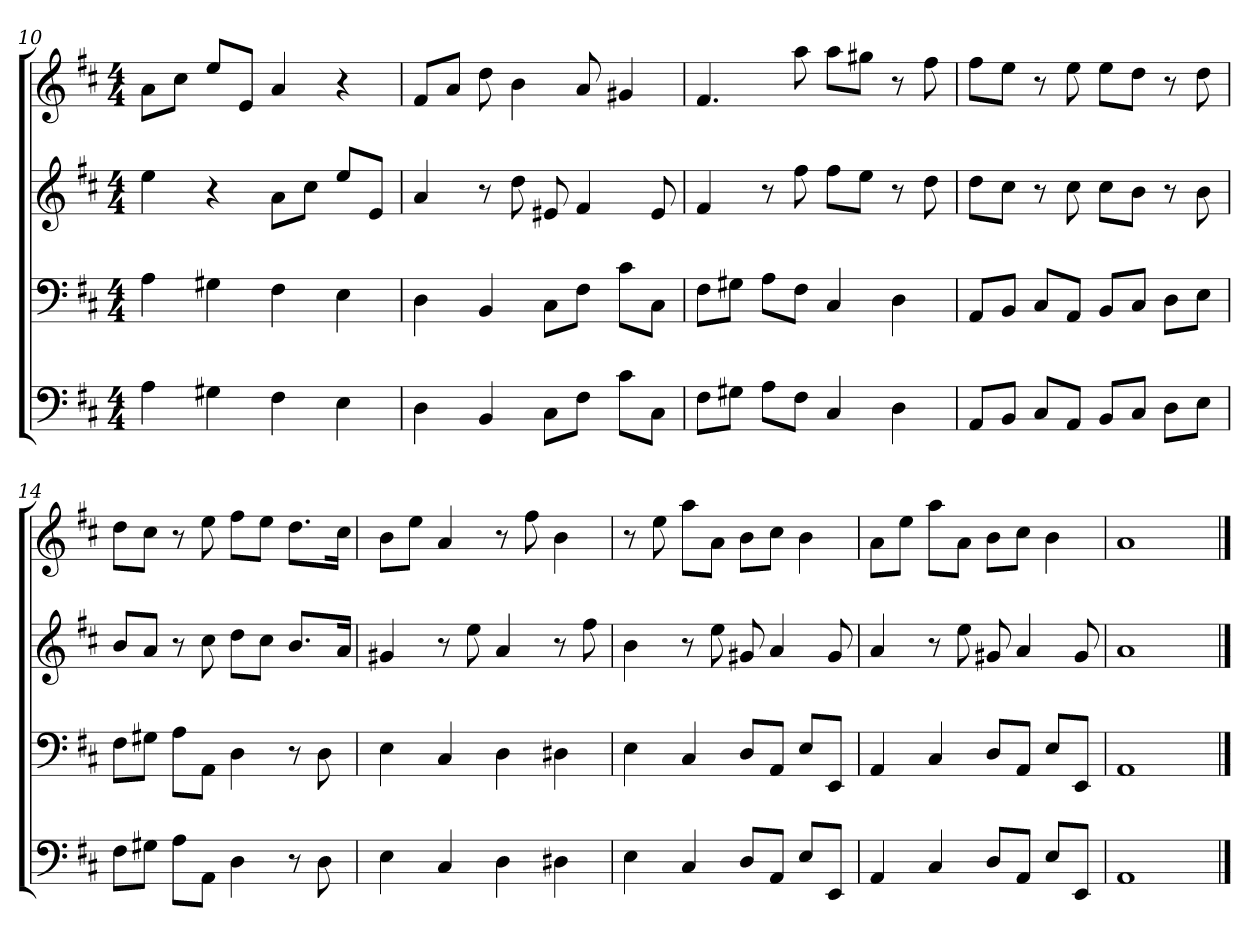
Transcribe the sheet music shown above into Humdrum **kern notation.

**kern	**kern	**kern	**kern
*part4	*part3	*part2	*part1
*staff4	*staff3	*staff2	*staff1
*k[f#c#]	*k[f#c#]	*k[f#c#]	*k[f#c#]
*D:	*D:	*D:	*D:
*M4/4	*M4/4	*M4/4	*M4/4
=10	=10	=10	=10
4A	4A	4ee	8aL
.	.	.	8cc#J
4G#X	4G#X	4r	8eeL
.	.	.	8eJ
4F#	4F#	8aL	4a
.	.	8cc#J	.
4E	4E	8eeL	4r
.	.	8eJ	.
=11	=11	=11	=11
4D	4D	4a	8f#L
.	.	.	8aJ
4BB	4BB	8r	8dd
.	.	8dd	4b
8C#L	8C#L	8e#X	.
8F#J	8F#J	4f#	8a
8c#L	8c#L	.	4g#X
8C#J	8C#J	8e#	.
=12	=12	=12	=12
8F#L	8F#L	4f#	4.f#
8G#XJ	8G#XJ	.	.
8AL	8AL	8r	.
8F#J	8F#J	8ff#	8aa
4C#	4C#	8ff#L	8aaL
.	.	8eeJ	8gg#XJ
4D	4D	8r	8r
.	.	8dd	8ff#
=13	=13	=13	=13
8AAL	8AAL	8ddL	8ff#L
8BBJ	8BBJ	8cc#J	8eeJ
8C#L	8C#L	8r	8r
8AAJ	8AAJ	8cc#	8ee
8BBL	8BBL	8cc#L	8eeL
8C#J	8C#J	8bJ	8ddJ
8DL	8DL	8r	8r
8EJ	8EJ	8b	8dd
=14	=14	=14	=14
8F#L	8F#L	8bL	8ddL
8G#XJ	8G#XJ	8aJ	8cc#J
8AL	8AL	8r	8r
8AAJ	8AAJ	8cc#	8ee
4D	4D	8ddL	8ff#L
.	.	8cc#J	8eeJ
8r	8r	8.bL	8.ddL
8D	8D	.	.
.	.	16aJk	16cc#Jk
=15	=15	=15	=15
4E	4E	4g#X	8bL
.	.	.	8eeJ
4C#	4C#	8r	4a
.	.	8ee	.
4D	4D	4a	8r
.	.	.	8ff#
4D#X	4D#X	8r	4b
.	.	8ff#	.
=16	=16	=16	=16
4E	4E	4b	8r
.	.	.	8ee
4C#	4C#	8r	8aaL
.	.	8ee	8aJ
8DL	8DL	8g#X	8bL
8AAJ	8AAJ	4a	8cc#J
8EL	8EL	.	4b
8EEJ	8EEJ	8g#	.
=17	=17	=17	=17
4AA	4AA	4a	8aL
.	.	.	8eeJ
4C#	4C#	8r	8aaL
.	.	8ee	8aJ
8DL	8DL	8g#X	8bL
8AAJ	8AAJ	4a	8cc#J
8EL	8EL	.	4b
8EEJ	8EEJ	8g#	.
=18	=18	=18	=18
1AA	1AA	1a	1a
==	==	==	==
*-	*-	*-	*-
